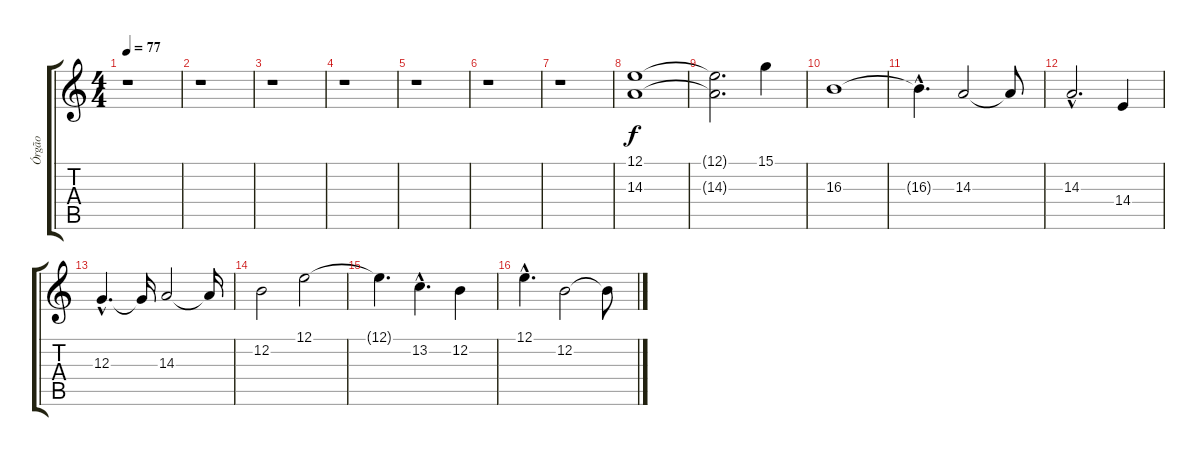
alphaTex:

\track ("Órgão" "Órgão") {instrument drawbarorgan}
\staff {score tabs}
\tuning (E4 B3 G3 D3 A2 E2) {hide}
\ts (4 4)
\tempo 77
\clef g2
\ks c
r.1{dy f instrument drawbarorgan} |
r.1 |
r.1 |
r.1 |
r.1 |
r.1 |
r.1 |
(12.1 14.3).1 |
(12.1{t} 14.3{t}).2{d} 15.1.4 |
16.3.1 |
16.3{hac t}.4{d} 14.3.2 14.3{t}.8 |
14.3{hac}.2{d} 14.4.4 |
12.3{hac}.4{d} 12.3{t}.16 14.3.2 14.3{t}.16 |
12.2.2 12.1.2 |
12.1{t}.4{d} 13.2{hac}.4{d} 12.2.4 |
12.1{hac}.4{d} 12.2.2 12.2{t}.8
